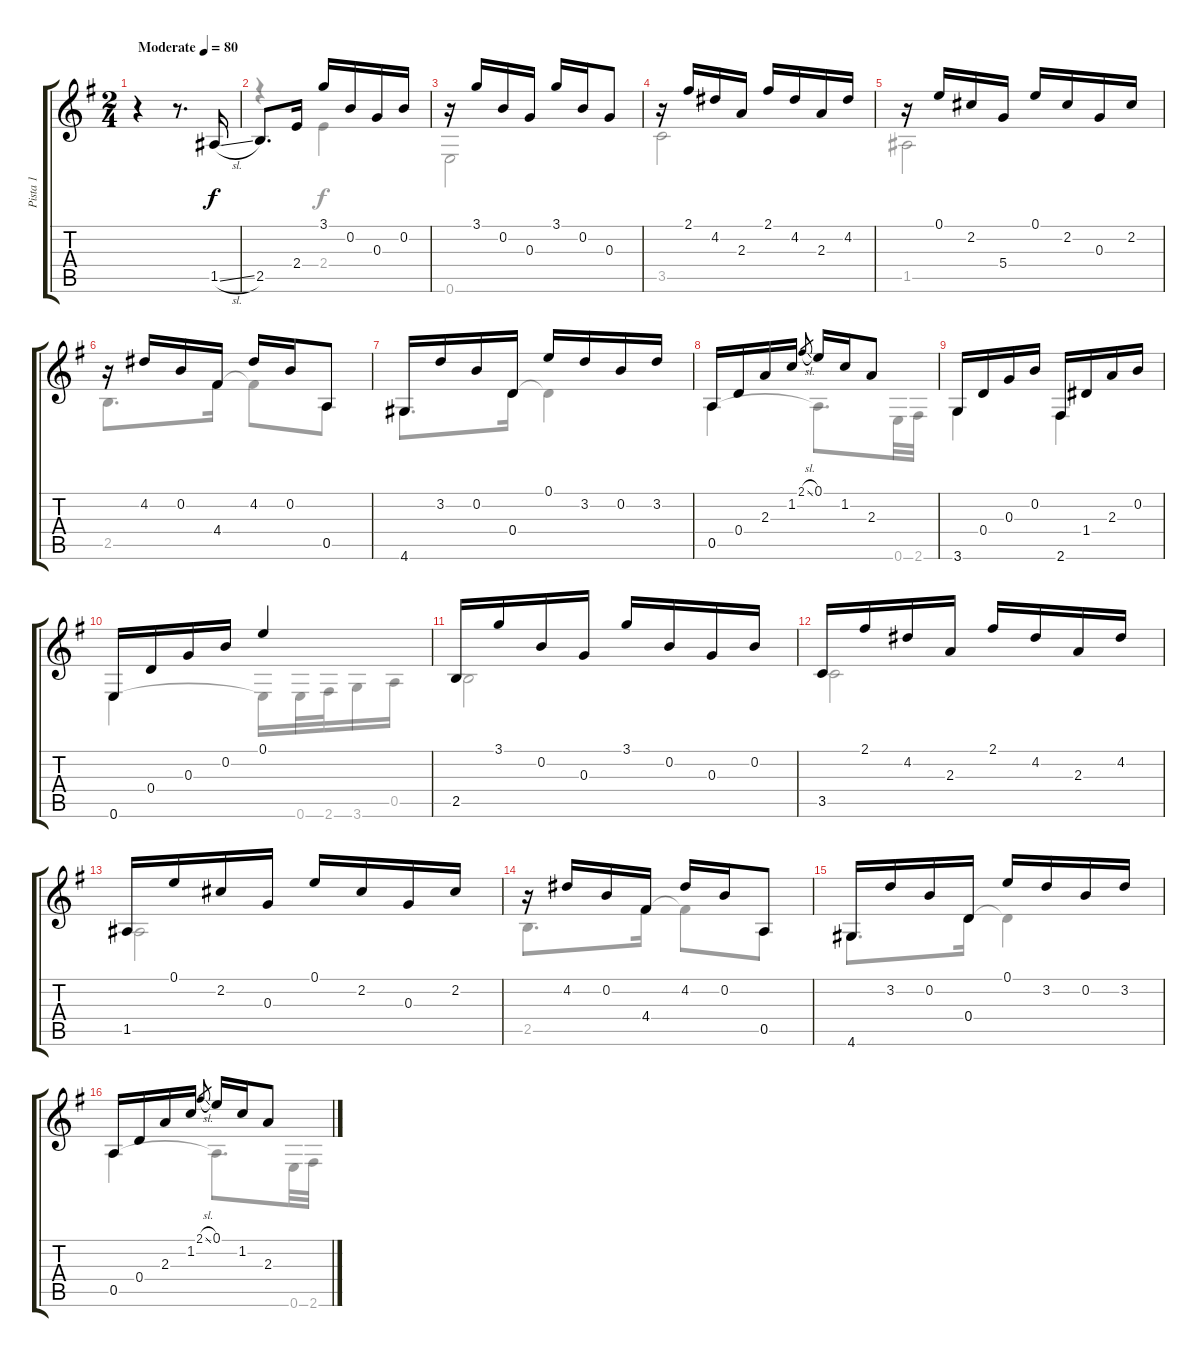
\track ("Pista 1" "Pista 1") {instrument acousticguitarnylon}
\staff {score tabs}
\tuning (E4 B3 G3 D3 A2 E2) {hide}
\voice
\ts (2 4)
\tempo (80 "Moderate")
\clef g2
\ks g
r.4{dy f instrument acousticguitarnylon} r.8{d} 1.5{sl}.16 |
2.5.8{d} 2.4.16 3.1.16 0.2.16 0.3.16 0.2.16 |
r.16 3.1.16 0.2.16 0.3.16 3.1.16 0.2.16 0.3.8 |
r.16 2.1.16 4.2.16 2.3.16 2.1.16 4.2.16 2.3.16 4.2.16 |
r.16 0.1.16 2.2.16 5.4.16 0.1.16 2.2.16 0.3.16 2.2.16 |
r.16 4.2.16 0.2.16 4.4.16 4.2.16 0.2.16 0.5.8 |
4.6.16 3.2.16 0.2.16 0.4.16 0.1.16 3.2.16 0.2.16 3.2.16 |
0.5.16 0.4.16 2.3.16 1.2.16 2.1{sl}.8{gr} 0.1.16 1.2.16 2.3.8 |
3.6.16 0.4.16 0.3.16 0.2.16 2.6.16 1.4.16 2.3.16 0.2.16 |
0.6.16 0.4.16 0.3.16 0.2.16 0.1.4 |
2.5.16 3.1.16 0.2.16 0.3.16 3.1.16 0.2.16 0.3.16 0.2.16 |
3.5.16 2.1.16 4.2.16 2.3.16 2.1.16 4.2.16 2.3.16 4.2.16 |
1.5.16 0.1.16 2.2.16 0.3.16 0.1.16 2.2.16 0.3.16 2.2.16 |
r.16 4.2.16 0.2.16 4.4.16 4.2.16 0.2.16 0.5.8 |
4.6.16 3.2.16 0.2.16 0.4.16 0.1.16 3.2.16 0.2.16 3.2.16 |
0.5.16 0.4.16 2.3.16 1.2.16 2.1{sl}.8{gr} 0.1.16 1.2.16 2.3.8
\voice
\clef g2
\ottava regular
\simile none
\ks g
|
r.4 2.4.4 |
0.6.2 |
3.5.2 |
1.5.2 |
2.5.8{d} 4.4.16 4.4{t}.8 0.5.8 |
4.6.8{d} 0.4.16 0.4{t}.4 |
0.5.4 0.5{t}.8{d} 0.6.32 2.6.32 |
3.6.4 2.6.4 |
0.6.4 0.6{t}.16 0.6.32 2.6.32 3.6.16 0.5.16 |
2.5.2 |
3.5.2 |
1.5.2 |
2.5.8{d} 4.4.16 4.4{t}.8 0.5.8 |
4.6.8{d} 0.4.16 0.4{t}.4 |
0.5.4 0.5{t}.8{d} 0.6.32 2.6.32
